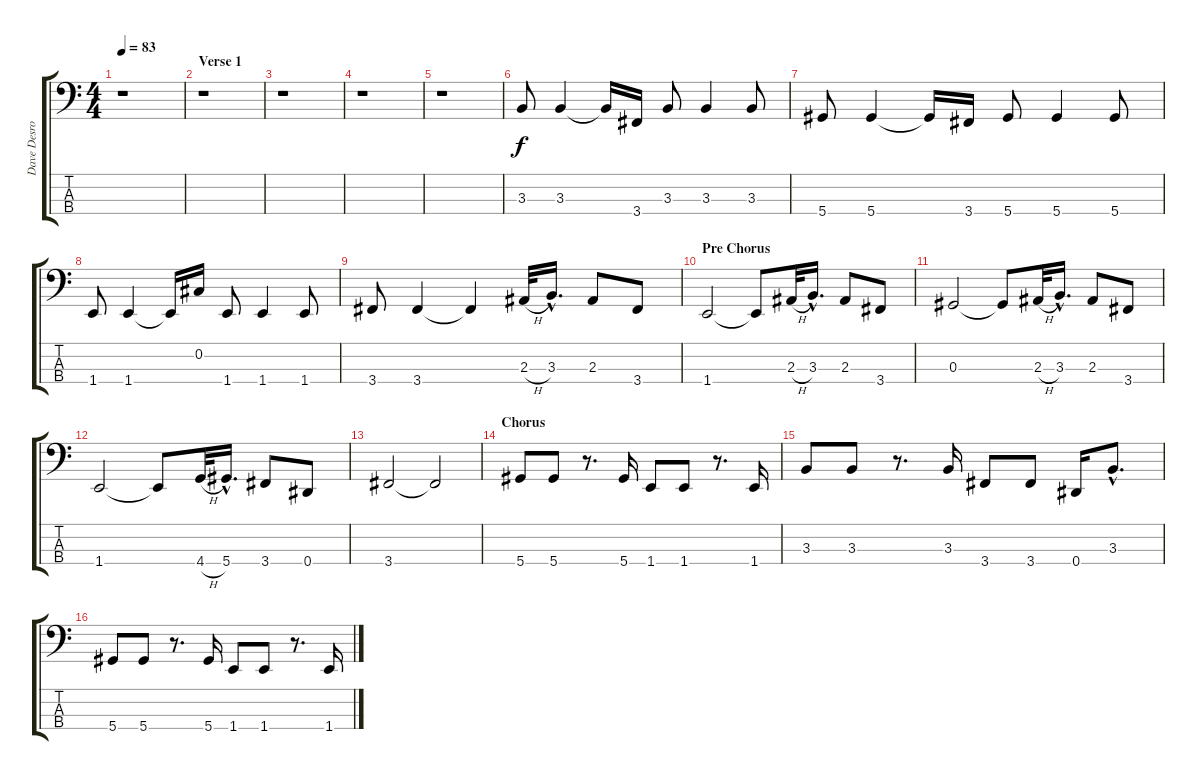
\track ("Dave Desrosiers" "Dave Desro") {instrument acousticbass}
\staff {score tabs}
\tuning (Gb2 Db2 Ab1 Eb1) {hide}
\ts (4 4)
\tempo 83
\clef f4
\ks c
r.1{dy f instrument acousticbass} |
\section ("" "Verse 1")
r.1 |
r.1 |
r.1 |
r.1 |
3.3.8 3.3.4 3.3{t}.16 3.4.16 3.3.8 3.3.4 3.3.8 |
5.4.8 5.4.4 5.4{t}.16 3.4.16 5.4.8 5.4.4 5.4.8 |
1.4.8 1.4.4 1.4{t}.16 0.2.16 1.4.8 1.4.4 1.4.8 |
3.4.8 3.4.4 3.4{t}.4 2.3{h}.32 3.3{hac}.16{d} 2.3.8 3.4.8 |
\section ("" "Pre Chorus")
1.4.2 1.4{t}.8 2.3{h}.32 3.3{hac}.16{d} 2.3.8 3.4.8 |
0.3.2 0.3{t}.8 2.3{h}.32 3.3{hac}.16{d} 2.3.8 3.4.8 |
1.4.2 1.4{t}.8 4.4{h}.32 5.4{hac}.16{d} 3.4.8 0.4.8 |
3.4.2 3.4{t}.2 |
\section ("" "Chorus")
5.4.8 5.4.8 r.8{d} 5.4.16 1.4.8 1.4.8 r.8{d} 1.4.16 |
3.3.8 3.3.8 r.8{d} 3.3.16 3.4.8 3.4.8 0.4.16 3.3{hac}.8{d} |
5.4.8 5.4.8 r.8{d} 5.4.16 1.4.8 1.4.8 r.8{d} 1.4.16
